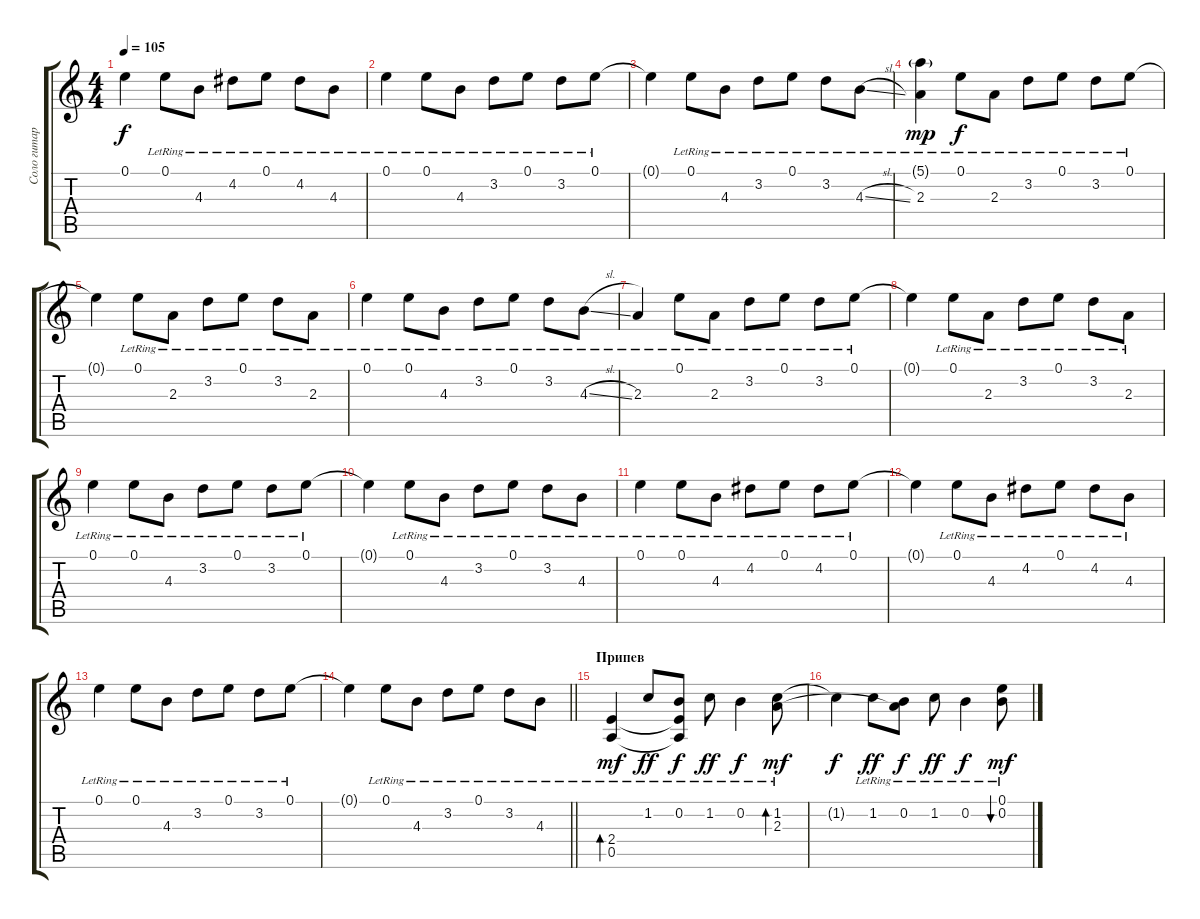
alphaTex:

\track ("Соло гитара" "Соло гитар") {instrument electricguitarclean}
\staff {score tabs}
\tuning (E4 B3 G3 D3 A2 E2) {hide}
\ts (4 4)
\tempo 105
\clef g2
\ks c
0.1{t}.4{dy f} 0.1{lr}.8 4.3{lr}.8 4.2{lr}.8 0.1{lr}.8 4.2{lr}.8 4.3{lr}.8 |
0.1{lr}.4 0.1{lr}.8 4.3{lr}.8 3.2{lr}.8 0.1{lr}.8 3.2{lr}.8 0.1{lr}.8 |
0.1{t}.4 0.1{lr}.8 4.3{lr}.8 3.2{lr}.8 0.1{lr}.8 3.2{lr}.8 4.3{sl lr}.8 |
(5.1{g lr} 2.3{lr}).4{dy mp} 0.1{lr}.8{dy f} 2.3{lr}.8 3.2{lr}.8 0.1{lr}.8 3.2{lr}.8 0.1{lr}.8 |
0.1{t}.4 0.1{lr}.8 2.3{lr}.8 3.2{lr}.8 0.1{lr}.8 3.2{lr}.8 2.3{lr}.8 |
0.1{lr}.4 0.1{lr}.8 4.3{lr}.8 3.2{lr}.8 0.1{lr}.8 3.2{lr}.8 4.3{sl lr}.8 |
2.3{lr}.4 0.1{lr}.8 2.3{lr}.8 3.2{lr}.8 0.1{lr}.8 3.2{lr}.8 0.1{lr}.8 |
0.1{t}.4 0.1{lr}.8 2.3{lr}.8 3.2{lr}.8 0.1{lr}.8 3.2{lr}.8 2.3{lr}.8 |
0.1{lr}.4 0.1{lr}.8 4.3{lr}.8 3.2{lr}.8 0.1{lr}.8 3.2{lr}.8 0.1{lr}.8 |
0.1{t}.4 0.1{lr}.8 4.3{lr}.8 3.2{lr}.8 0.1{lr}.8 3.2{lr}.8 4.3{lr}.8 |
0.1{lr}.4 0.1{lr}.8 4.3{lr}.8 4.2{lr}.8 0.1{lr}.8 4.2{lr}.8 0.1{lr}.8 |
0.1{t}.4 0.1{lr}.8 4.3{lr}.8 4.2{lr}.8 0.1{lr}.8 4.2{lr}.8 4.3{lr}.8 |
0.1{lr}.4 0.1{lr}.8 4.3{lr}.8 3.2{lr}.8 0.1{lr}.8 3.2{lr}.8 0.1{lr}.8 |
\barLineRight lightlight
0.1{t}.4 0.1{lr}.8 4.3{lr}.8 3.2{lr}.8 0.1{lr}.8 3.2{lr}.8 4.3{lr}.8 |
\section ("" "Припев")
(2.4{lr} 0.5{lr}).4{bd 30 dy mf} 1.2{lr}.8{dy ff} (0.2{lr} 2.4{t} 0.5{t}).8{dy f} 1.2{lr}.8{dy ff} 0.2{lr}.4{dy f} (1.2{lr} 2.3).8{bd 60 dy mf} |
1.2{t}.4{dy f} 1.2{lr}.8{dy ff} (0.2{lr} 2.3{t}).8{dy f} 1.2{lr}.8{dy ff} 0.2{lr}.4{dy f} (0.1{lr} 0.2{lr}).8{bu 30 dy mf}
